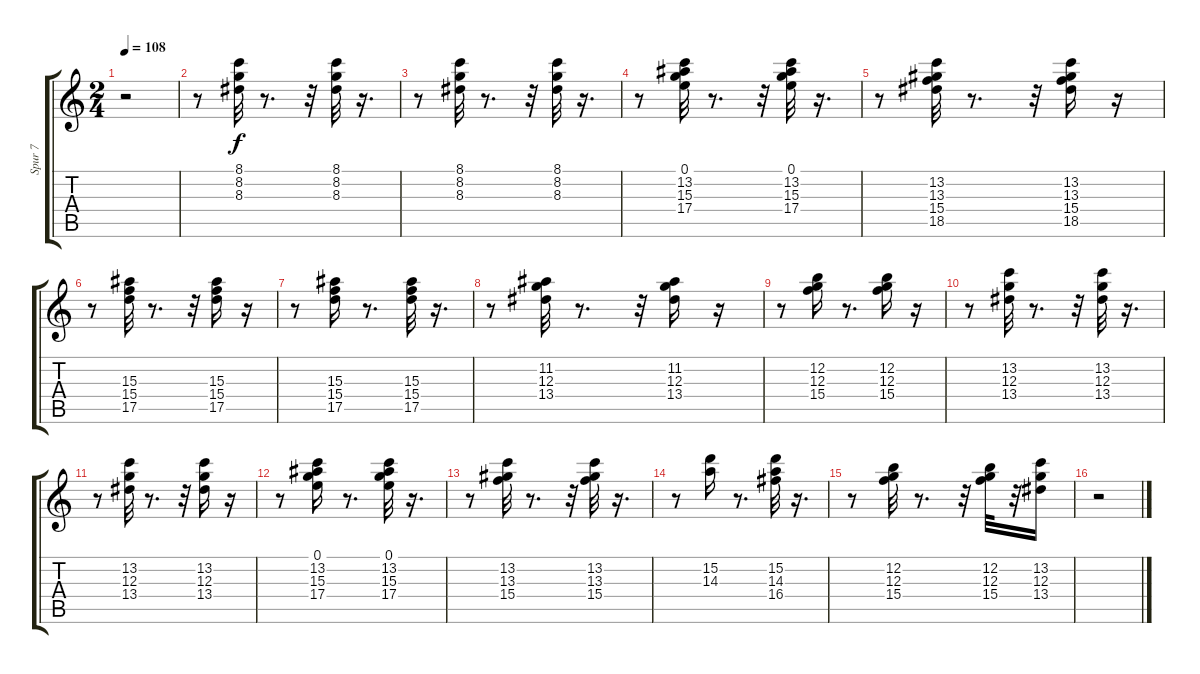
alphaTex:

\track ("Spur 7" "Spur 7") {instrument electricguitarjazz}
\staff {score tabs}
\tuning (E4 B3 G3 D3 A2 E2) {hide}
\ts (2 4)
\tempo 108
\clef g2
\ks c
r.2{dy f} |
r.8 (8.1 8.2 8.3).32 r.8{d} r.32 (8.1 8.2 8.3).32 r.16{d} |
r.8 (8.1 8.2 8.3).32 r.8{d} r.32 (8.1 8.2 8.3).32 r.16{d} |
r.8 (0.1 13.2 15.3 17.4).32 r.8{d} r.32 (0.1 13.2 15.3 17.4).32 r.16{d} |
r.8 (13.2 13.3 15.4 18.5).32 r.8{d} r.32 (13.2 13.3 15.4 18.5).16 r.16 |
r.8 (15.3 15.4 17.5).32 r.8{d} r.32 (15.3 15.4 17.5).16 r.16 |
r.8 (15.3 15.4 17.5).16 r.8{d} (15.3 15.4 17.5).32 r.16{d} |
r.8 (11.2 12.3 13.4).32 r.8{d} r.32 (11.2 12.3 13.4).16 r.16 |
r.8 (12.2 12.3 15.4).16 r.8{d} (12.2 12.3 15.4).16 r.16 |
r.8 (13.2 12.3 13.4).32 r.8{d} r.32 (13.2 12.3 13.4).32 r.16{d} |
r.8 (13.2 12.3 13.4).32 r.8{d} r.32 (13.2 12.3 13.4).16 r.16 |
r.8 (0.1 13.2 15.3 17.4).16 r.8{d} (0.1 13.2 15.3 17.4).32 r.16{d} |
r.8 (13.2 13.3 15.4).32 r.8{d} r.32 (13.2 13.3 15.4).32 r.16{d} |
r.8 (15.2 14.3).16 r.8{d} (15.2 14.3 16.4).32 r.16{d} |
r.8 (12.2 12.3 15.4).32 r.8{d} r.32 (12.2 12.3 15.4).32 r.32 (13.2 12.3 13.4).16 |
r.2
